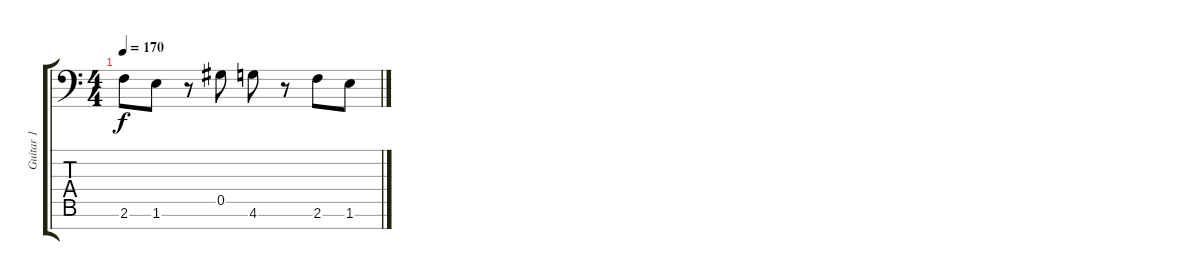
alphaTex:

\track ("Guitar 1" "Guitar 1") {instrument distortionguitar}
\staff {score tabs}
\tuning (Eb4 Bb3 Gb3 Db3 Ab2 Eb2 Bb1) {hide}
\ts (4 4)
\tempo 170
\clef f4
\ks c
2.6.8{dy f} 1.6.8 r.8 0.5.8 4.6.8 r.8 2.6.8 1.6.8
